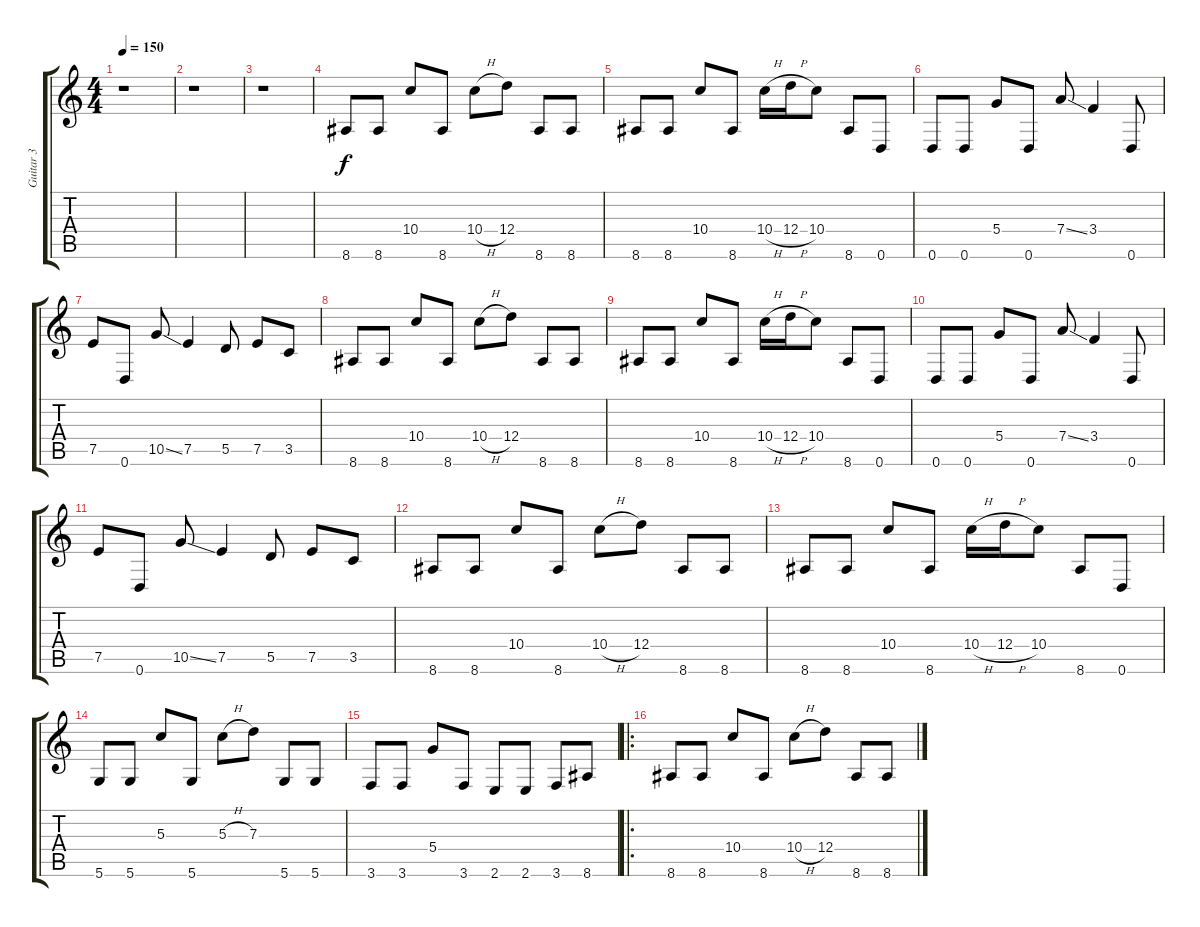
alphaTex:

\track ("Guitar 3" "Guitar 3") {instrument distortionguitar}
\staff {score tabs}
\tuning (E4 B3 G3 D3 A2 D2) {hide}
\ts (4 4)
\tempo 150
\clef g2
\ks c
r.1{dy f} |
r.1 |
r.1 |
8.6.8 8.6.8 10.4.8 8.6.8 10.4{h}.8 12.4.8 8.6.8 8.6.8 |
8.6.8 8.6.8 10.4.8 8.6.8 10.4{h}.16 12.4{h}.16 10.4.8 8.6.8 0.6.8 |
0.6.8 0.6.8 5.4.8 0.6.8 7.4{ss}.8 3.4.4 0.6.8 |
7.5.8 0.6.8 10.5{ss}.8 7.5.4 5.5.8 7.5.8 3.5.8 |
8.6.8 8.6.8 10.4.8 8.6.8 10.4{h}.8 12.4.8 8.6.8 8.6.8 |
8.6.8 8.6.8 10.4.8 8.6.8 10.4{h}.16 12.4{h}.16 10.4.8 8.6.8 0.6.8 |
0.6.8 0.6.8 5.4.8 0.6.8 7.4{ss}.8 3.4.4 0.6.8 |
7.5.8 0.6.8 10.5{ss}.8 7.5.4 5.5.8 7.5.8 3.5.8 |
8.6.8 8.6.8 10.4.8 8.6.8 10.4{h}.8 12.4.8 8.6.8 8.6.8 |
8.6.8 8.6.8 10.4.8 8.6.8 10.4{h}.16 12.4{h}.16 10.4.8 8.6.8 0.6.8 |
5.6.8 5.6.8 5.3.8 5.6.8 5.3{h}.8 7.3.8 5.6.8 5.6.8 |
3.6.8 3.6.8 5.4.8 3.6.8 2.6.8 2.6.8 3.6.8 8.6.8 |
\ro
8.6.8 8.6.8 10.4.8 8.6.8 10.4{h}.8 12.4.8 8.6.8 8.6.8
